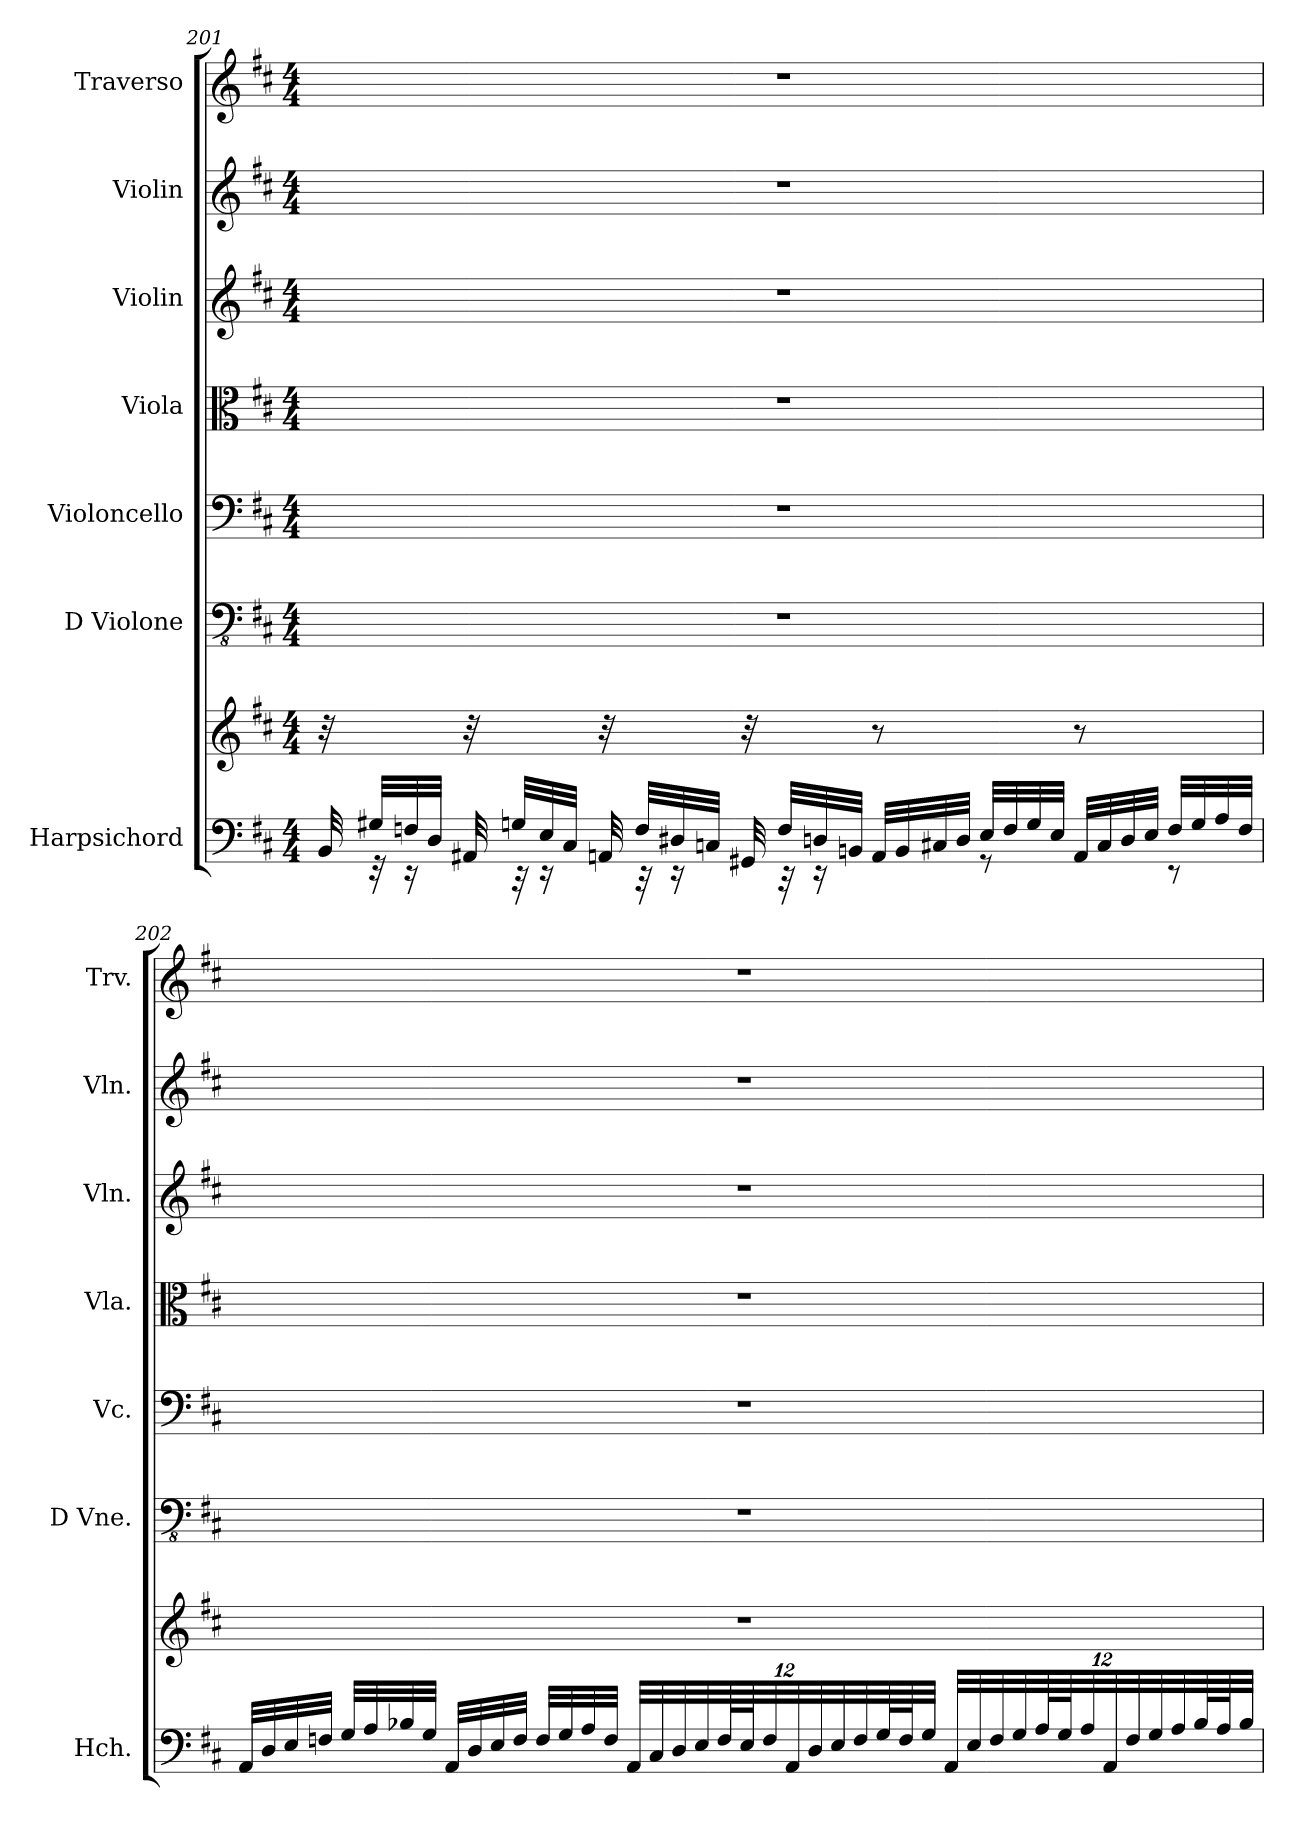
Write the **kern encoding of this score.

**kern	**kern	**kern	**kern	**kern	**kern	**kern	**kern
*part7	*part7	*part6	*part5	*part4	*part3	*part2	*part1
*staff8	*staff7	*staff6	*staff5	*staff4	*staff3	*staff2	*staff1
*I"Harpsichord	*	*I"D Violone	*I"Violoncello	*I"Viola	*I"Violin	*I"Violin	*I"Traverso
*I'Hch.	*	*I'D Vne.	*I'Vc.	*I'Vla.	*I'Vln.	*I'Vln.	*I'Trv.
!!LO:PB:g=z
*clefF4	*clefG2	*clefFv4	*clefF4	*clefC3	*clefG2	*clefG2	*clefG2
*	*	*ITrd7c12	*	*	*	*	*
*k[f#c#]	*k[f#c#]	*k[f#c#]	*k[f#c#]	*k[f#c#]	*k[f#c#]	*k[f#c#]	*k[f#c#]
*M4/4	*M4/4	*M4/4	*M4/4	*M4/4	*M4/4	*M4/4	*M4/4
=201	=201	=201	=201	=201	=201	=201	=201
*^	*	*	*	*	*	*	*
32ryy	32BB/	32r	1r	1r	1r	1r	1r	1r
32G#X/LLL	32rEE	16.ryy	.	.	.	.	.	.
32Fn/	16rEE	.	.	.	.	.	.	.
32D/JJJ	.	.	.	.	.	.	.	.
32ryy	32AA#X/	32r	.	.	.	.	.	.
32Gn/LLL	32rCC	16.ryy	.	.	.	.	.	.
32E/	16rEE	.	.	.	.	.	.	.
32C#/JJJ	.	.	.	.	.	.	.	.
32ryy	32AAn/	32r	.	.	.	.	.	.
32F/LLL	32rCC	16.ryy	.	.	.	.	.	.
32D#X/	16rEE	.	.	.	.	.	.	.
32Cn/JJJ	.	.	.	.	.	.	.	.
32ryy	32GG#X/	32r	.	.	.	.	.	.
32F/LLL	32rCC	16.ryy	.	.	.	.	.	.
32Dn/	16rEE	.	.	.	.	.	.	.
32BBn/JJJ	.	.	.	.	.	.	.	.
8ryy	32AA/LLL	8r	.	.	.	.	.	.
.	32BB/	.	.	.	.	.	.	.
.	32C#/	.	.	.	.	.	.	.
.	32D/JJJ	.	.	.	.	.	.	.
32E/LLL	8rGG	8ryy	.	.	.	.	.	.
32F/	.	.	.	.	.	.	.	.
32G/	.	.	.	.	.	.	.	.
32E/JJJ	.	.	.	.	.	.	.	.
8ryy	32AA/LLL	8r	.	.	.	.	.	.
.	32C#/	.	.	.	.	.	.	.
.	32D/	.	.	.	.	.	.	.
.	32E/JJJ	.	.	.	.	.	.	.
32F/LLL	8rEE	8ryy	.	.	.	.	.	.
32G/	.	.	.	.	.	.	.	.
32A/	.	.	.	.	.	.	.	.
32F/JJJ	.	.	.	.	.	.	.	.
*v	*v	*	*	*	*	*	*	*
!!LO:PB:g=z
=202	=202	=202	=202	=202	=202	=202	=202
32AA/LLL	1r	1r	1r	1r	1r	1r	1r
32D/	.	.	.	.	.	.	.
32E/	.	.	.	.	.	.	.
32Fn/JJJ	.	.	.	.	.	.	.
32G/LLL	.	.	.	.	.	.	.
32A/	.	.	.	.	.	.	.
32B-X/	.	.	.	.	.	.	.
32G/JJJ	.	.	.	.	.	.	.
32AA/LLL	.	.	.	.	.	.	.
32D/	.	.	.	.	.	.	.
32E/	.	.	.	.	.	.	.
32F/JJJ	.	.	.	.	.	.	.
32F/LLL	.	.	.	.	.	.	.
32G/	.	.	.	.	.	.	.
32A/	.	.	.	.	.	.	.
32F/JJJ	.	.	.	.	.	.	.
*Xbrackettup	*	*	*	*	*	*	*
48AA/LLL	.	.	.	.	.	.	.
48C#/	.	.	.	.	.	.	.
48D/	.	.	.	.	.	.	.
48E/	.	.	.	.	.	.	.
96F/L	.	.	.	.	.	.	.
96E/J	.	.	.	.	.	.	.
48F/	.	.	.	.	.	.	.
48AA/	.	.	.	.	.	.	.
48D/	.	.	.	.	.	.	.
48E/	.	.	.	.	.	.	.
48F/	.	.	.	.	.	.	.
96G/L	.	.	.	.	.	.	.
96F/J	.	.	.	.	.	.	.
48G/JJJ	.	.	.	.	.	.	.
48AA/LLL	.	.	.	.	.	.	.
48E/	.	.	.	.	.	.	.
48F/	.	.	.	.	.	.	.
48G/	.	.	.	.	.	.	.
96A/L	.	.	.	.	.	.	.
96G/J	.	.	.	.	.	.	.
48A/	.	.	.	.	.	.	.
48AA/	.	.	.	.	.	.	.
48F/	.	.	.	.	.	.	.
48G/	.	.	.	.	.	.	.
48A/	.	.	.	.	.	.	.
96B-/L	.	.	.	.	.	.	.
96A/J	.	.	.	.	.	.	.
48B-/JJJ	.	.	.	.	.	.	.
=	=	=	=	=	=	=	=
*-	*-	*-	*-	*-	*-	*-	*-
